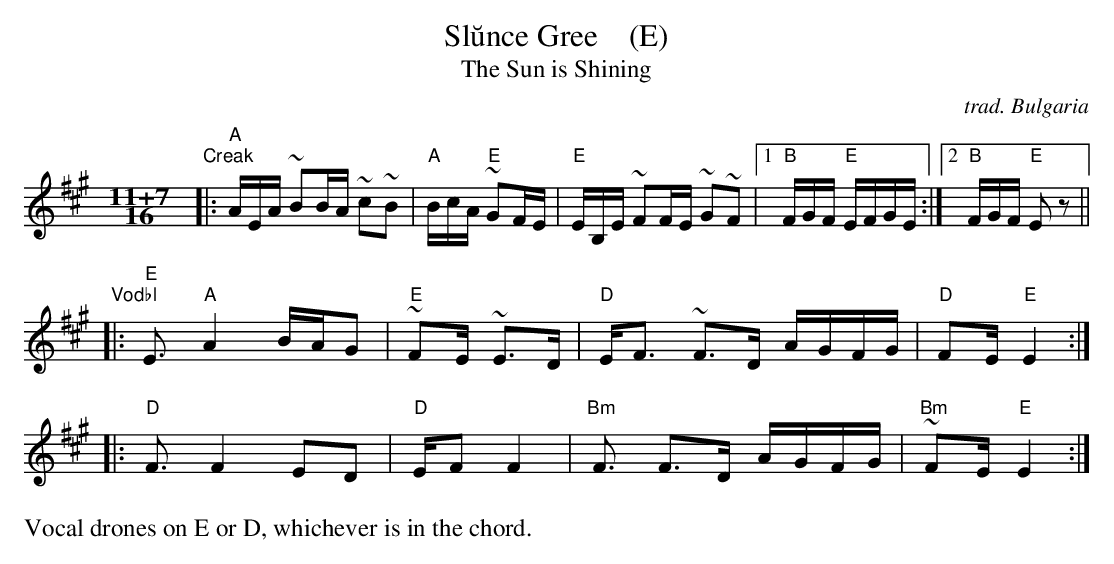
X:1
T: Sl\uunce Gree    (E)
T: The Sun is Shining
C: trad. Bulgaria
L: 1/16
M: 11+7/16
K: Emix
"Creak"|:\
"A"AEA ~B2BA ~c2~B2 | "A"BcA "E"~G2FE |\
"E"EB,E ~F2FE ~G2~F2 |1 "B"FGF "E"EFGE :|2 "B"FGF "E"E2z2 ||
"Vodbl"|:\
"E"E3 "A"A4 BAG2 | "E"~F2E ~E3D |\
"D"EF3 ~F3D AGFG | "D"F2E "E"E4 :|
|:\
"D"F3 F4 E2D2 | "D"EF2 F4 |\
"Bm"F3 F3D AGFG | "Bm"~F2E "E"E4 :|
